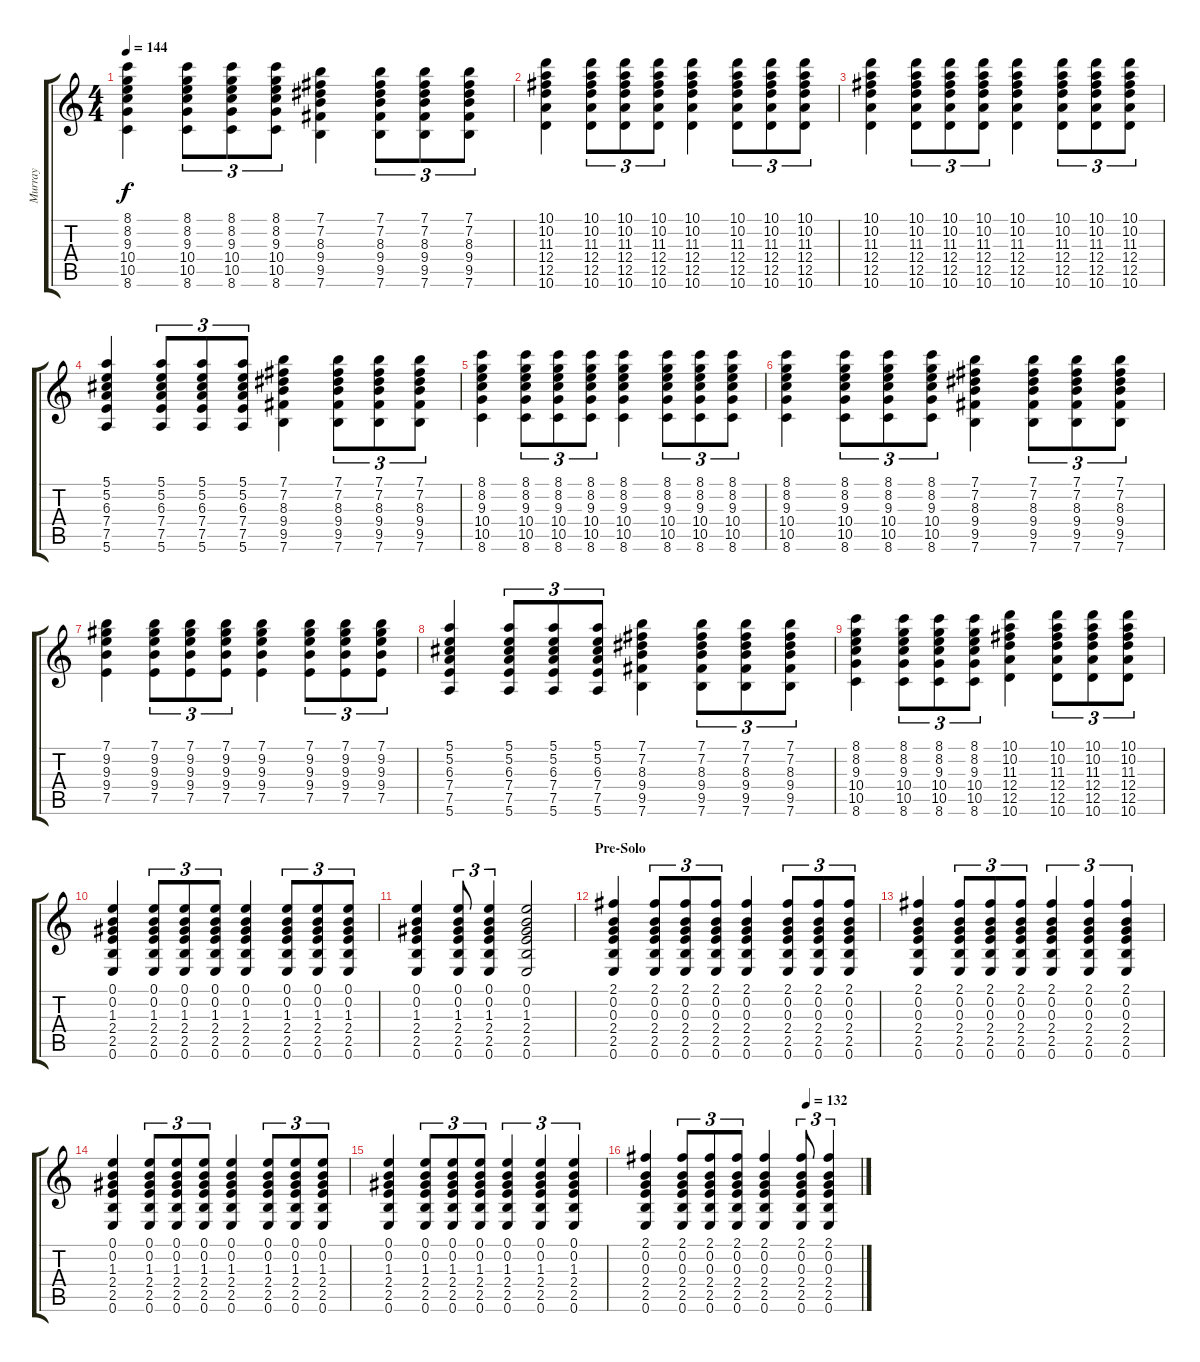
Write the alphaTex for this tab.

\track ("Murray" "Murray") {instrument electricguitarclean}
\staff {score tabs}
\tuning (E4 B3 G3 D3 A2 E2) {hide}
\ts (4 4)
\tempo 144
\clef g2
\ks c
(8.1 8.2 9.3 10.4 10.5 8.6).4{dy f} (8.1 8.2 9.3 10.4 10.5 8.6).8{tu (3 2)} (8.1 8.2 9.3 10.4 10.5 8.6).8{tu (3 2)} (8.1 8.2 9.3 10.4 10.5 8.6).8{tu (3 2)} (7.1 7.2 8.3 9.4 9.5 7.6).4 (7.1 7.2 8.3 9.4 9.5 7.6).8{tu (3 2)} (7.1 7.2 8.3 9.4 9.5 7.6).8{tu (3 2)} (7.1 7.2 8.3 9.4 9.5 7.6).8{tu (3 2)} |
(10.1 10.2 11.3 12.4 12.5 10.6).4 (10.1 10.2 11.3 12.4 12.5 10.6).8{tu (3 2)} (10.1 10.2 11.3 12.4 12.5 10.6).8{tu (3 2)} (10.1 10.2 11.3 12.4 12.5 10.6).8{tu (3 2)} (10.1 10.2 11.3 12.4 12.5 10.6).4 (10.1 10.2 11.3 12.4 12.5 10.6).8{tu (3 2)} (10.1 10.2 11.3 12.4 12.5 10.6).8{tu (3 2)} (10.1 10.2 11.3 12.4 12.5 10.6).8{tu (3 2)} |
(10.1 10.2 11.3 12.4 12.5 10.6).4 (10.1 10.2 11.3 12.4 12.5 10.6).8{tu (3 2)} (10.1 10.2 11.3 12.4 12.5 10.6).8{tu (3 2)} (10.1 10.2 11.3 12.4 12.5 10.6).8{tu (3 2)} (10.1 10.2 11.3 12.4 12.5 10.6).4 (10.1 10.2 11.3 12.4 12.5 10.6).8{tu (3 2)} (10.1 10.2 11.3 12.4 12.5 10.6).8{tu (3 2)} (10.1 10.2 11.3 12.4 12.5 10.6).8{tu (3 2)} |
(5.1 5.2 6.3 7.4 7.5 5.6).4 (5.1 5.2 6.3 7.4 7.5 5.6).8{tu (3 2)} (5.1 5.2 6.3 7.4 7.5 5.6).8{tu (3 2)} (5.1 5.2 6.3 7.4 7.5 5.6).8{tu (3 2)} (7.1 7.2 8.3 9.4 9.5 7.6).4 (7.1 7.2 8.3 9.4 9.5 7.6).8{tu (3 2)} (7.1 7.2 8.3 9.4 9.5 7.6).8{tu (3 2)} (7.1 7.2 8.3 9.4 9.5 7.6).8{tu (3 2)} |
(8.1 8.2 9.3 10.4 10.5 8.6).4 (8.1 8.2 9.3 10.4 10.5 8.6).8{tu (3 2)} (8.1 8.2 9.3 10.4 10.5 8.6).8{tu (3 2)} (8.1 8.2 9.3 10.4 10.5 8.6).8{tu (3 2)} (8.1 8.2 9.3 10.4 10.5 8.6).4 (8.1 8.2 9.3 10.4 10.5 8.6).8{tu (3 2)} (8.1 8.2 9.3 10.4 10.5 8.6).8{tu (3 2)} (8.1 8.2 9.3 10.4 10.5 8.6).8{tu (3 2)} |
(8.1 8.2 9.3 10.4 10.5 8.6).4 (8.1 8.2 9.3 10.4 10.5 8.6).8{tu (3 2)} (8.1 8.2 9.3 10.4 10.5 8.6).8{tu (3 2)} (8.1 8.2 9.3 10.4 10.5 8.6).8{tu (3 2)} (7.1 7.2 8.3 9.4 9.5 7.6).4 (7.1 7.2 8.3 9.4 9.5 7.6).8{tu (3 2)} (7.1 7.2 8.3 9.4 9.5 7.6).8{tu (3 2)} (7.1 7.2 8.3 9.4 9.5 7.6).8{tu (3 2)} |
(7.1 9.2 9.3 9.4 7.5).4 (7.1 9.2 9.3 9.4 7.5).8{tu (3 2)} (7.1 9.2 9.3 9.4 7.5).8{tu (3 2)} (7.1 9.2 9.3 9.4 7.5).8{tu (3 2)} (7.1 9.2 9.3 9.4 7.5).4 (7.1 9.2 9.3 9.4 7.5).8{tu (3 2)} (7.1 9.2 9.3 9.4 7.5).8{tu (3 2)} (7.1 9.2 9.3 9.4 7.5).8{tu (3 2)} |
(5.1 5.2 6.3 7.4 7.5 5.6).4 (5.1 5.2 6.3 7.4 7.5 5.6).8{tu (3 2)} (5.1 5.2 6.3 7.4 7.5 5.6).8{tu (3 2)} (5.1 5.2 6.3 7.4 7.5 5.6).8{tu (3 2)} (7.1 7.2 8.3 9.4 9.5 7.6).4 (7.1 7.2 8.3 9.4 9.5 7.6).8{tu (3 2)} (7.1 7.2 8.3 9.4 9.5 7.6).8{tu (3 2)} (7.1 7.2 8.3 9.4 9.5 7.6).8{tu (3 2)} |
(8.1 8.2 9.3 10.4 10.5 8.6).4 (8.1 8.2 9.3 10.4 10.5 8.6).8{tu (3 2)} (8.1 8.2 9.3 10.4 10.5 8.6).8{tu (3 2)} (8.1 8.2 9.3 10.4 10.5 8.6).8{tu (3 2)} (10.1 10.2 11.3 12.4 12.5 10.6).4 (10.1 10.2 11.3 12.4 12.5 10.6).8{tu (3 2)} (10.1 10.2 11.3 12.4 12.5 10.6).8{tu (3 2)} (10.1 10.2 11.3 12.4 12.5 10.6).8{tu (3 2)} |
(0.1 0.2 1.3 2.4 2.5 0.6).4 (0.1 0.2 1.3 2.4 2.5 0.6).8{tu (3 2)} (0.1 0.2 1.3 2.4 2.5 0.6).8{tu (3 2)} (0.1 0.2 1.3 2.4 2.5 0.6).8{tu (3 2)} (0.1 0.2 1.3 2.4 2.5 0.6).4 (0.1 0.2 1.3 2.4 2.5 0.6).8{tu (3 2)} (0.1 0.2 1.3 2.4 2.5 0.6).8{tu (3 2)} (0.1 0.2 1.3 2.4 2.5 0.6).8{tu (3 2)} |
(0.1 0.2 1.3 2.4 2.5 0.6).4 (0.1 0.2 1.3 2.4 2.5 0.6).8{tu (3 2)} (0.1 0.2 1.3 2.4 2.5 0.6).4{tu (3 2)} (0.1 0.2 1.3 2.4 2.5 0.6).2 |
\section ("" "Pre-Solo")
(2.1 0.2 0.3 2.4 2.5 0.6).4 (2.1 0.2 0.3 2.4 2.5 0.6).8{tu (3 2)} (2.1 0.2 0.3 2.4 2.5 0.6).8{tu (3 2)} (2.1 0.2 0.3 2.4 2.5 0.6).8{tu (3 2)} (2.1 0.2 0.3 2.4 2.5 0.6).4 (2.1 0.2 0.3 2.4 2.5 0.6).8{tu (3 2)} (2.1 0.2 0.3 2.4 2.5 0.6).8{tu (3 2)} (2.1 0.2 0.3 2.4 2.5 0.6).8{tu (3 2)} |
(2.1 0.2 0.3 2.4 2.5 0.6).4 (2.1 0.2 0.3 2.4 2.5 0.6).8{tu (3 2)} (2.1 0.2 0.3 2.4 2.5 0.6).8{tu (3 2)} (2.1 0.2 0.3 2.4 2.5 0.6).8{tu (3 2)} (2.1 0.2 0.3 2.4 2.5 0.6).4{tu (3 2)} (2.1 0.2 0.3 2.4 2.5 0.6).4{tu (3 2)} (2.1 0.2 0.3 2.4 2.5 0.6).4{tu (3 2)} |
(0.1 0.2 1.3 2.4 2.5 0.6).4 (0.1 0.2 1.3 2.4 2.5 0.6).8{tu (3 2)} (0.1 0.2 1.3 2.4 2.5 0.6).8{tu (3 2)} (0.1 0.2 1.3 2.4 2.5 0.6).8{tu (3 2)} (0.1 0.2 1.3 2.4 2.5 0.6).4 (0.1 0.2 1.3 2.4 2.5 0.6).8{tu (3 2)} (0.1 0.2 1.3 2.4 2.5 0.6).8{tu (3 2)} (0.1 0.2 1.3 2.4 2.5 0.6).8{tu (3 2)} |
(0.1 0.2 1.3 2.4 2.5 0.6).4 (0.1 0.2 1.3 2.4 2.5 0.6).8{tu (3 2)} (0.1 0.2 1.3 2.4 2.5 0.6).8{tu (3 2)} (0.1 0.2 1.3 2.4 2.5 0.6).8{tu (3 2)} (0.1 0.2 1.3 2.4 2.5 0.6).4{tu (3 2)} (0.1 0.2 1.3 2.4 2.5 0.6).4{tu (3 2)} (0.1 0.2 1.3 2.4 2.5 0.6).4{tu (3 2)} |
\tempo (132 0.75)
(2.1 0.2 0.3 2.4 2.5 0.6).4 (2.1 0.2 0.3 2.4 2.5 0.6).8{tu (3 2)} (2.1 0.2 0.3 2.4 2.5 0.6).8{tu (3 2)} (2.1 0.2 0.3 2.4 2.5 0.6).8{tu (3 2)} (2.1 0.2 0.3 2.4 2.5 0.6).4 (2.1 0.2 0.3 2.4 2.5 0.6).8{tu (3 2)} (2.1 0.2 0.3 2.4 2.5 0.6).4{tu (3 2)}
